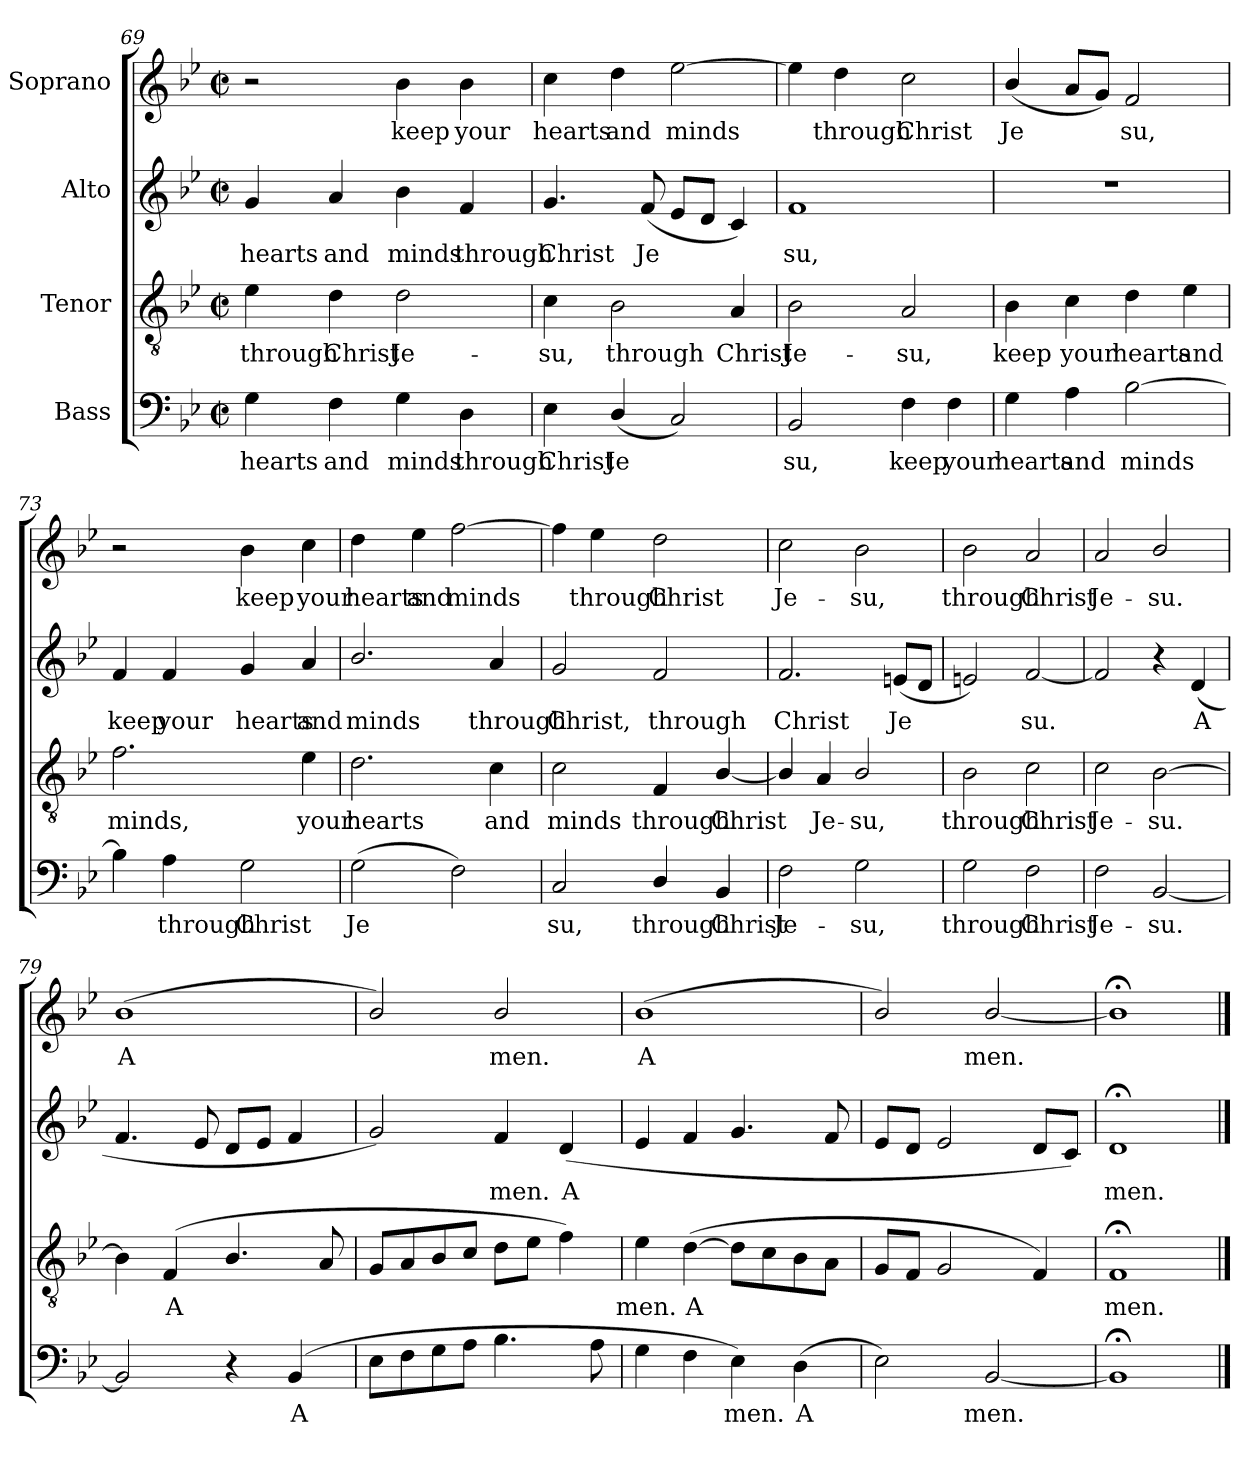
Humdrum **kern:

**kern	**text	**kern	**text	**kern	**text	**kern	**text
*part4	*part4	*part3	*part3	*part2	*part2	*part1	*part1
*staff4	*staff4	*staff3	*staff3	*staff2	*staff2	*staff1	*staff1
*I"Bass	*	*I"Tenor	*	*I"Alto	*	*I"Soprano	*
*clefF4	*	*clefGv2	*	*clefG2	*	*clefG2	*
*k[b-e-]	*	*k[b-e-]	*	*k[b-e-]	*	*k[b-e-]	*
*B-:	*	*B-:	*	*B-:	*	*B-:	*
*M2/2	*	*M2/2	*	*M2/2	*	*M2/2	*
*met(c|)	*	*met(c|)	*	*met(c|)	*	*met(c|)	*
=69	=69	=69	=69	=69	=69	=69	=69
!	!LO:LY:b	!	!LO:LY:b	!	!LO:LY:b	!	!
4G\	hearts	4e-\	through	4g/	hearts	2r	.
!	!LO:LY:b	!	!LO:LY:b	!	!LO:LY:b	!	!
4F\	and	4d\	Christ	4a/	and	.	.
!	!LO:LY:b	!	!LO:LY:b	!	!LO:LY:b	!	!LO:LY:b
4G\	minds	2d\	Je-	4b-\	minds	4b-\	keep
!	!LO:LY:b	!	!	!	!LO:LY:b	!	!LO:LY:b
4D\	through	.	.	4f/	through	4b-\	your
!!LO:PB:g=z
=70	=70	=70	=70	=70	=70	=70	=70
!	!LO:LY:b	!	!LO:LY:b	!	!LO:LY:b	!	!LO:LY:b
4E-\	Christ	4c\	-su,	4.g/	Christ	4cc\	hearts
!	!LO:LY:b	!	!LO:LY:b	!	!	!	!LO:LY:b
(<4D/	Je	2B-\	through	.	.	4dd\	and
!	!	!	!	!	!LO:LY:b	!	!
.	.	.	.	(<8f/	Je	.	.
!	!	!	!	!	!	!	!LO:LY:b
2C/)	.	.	.	8e-/L	.	[2ee-\	minds
.	.	.	.	8d/J	.	.	.
!	!	!	!LO:LY:b	!	!	!	!
.	.	4A/	Christ	4c/)	.	.	.
=71	=71	=71	=71	=71	=71	=71	=71
!	!LO:LY:b	!	!LO:LY:b	!	!LO:LY:b	!	!
2BB-/	su,	2B-\	Je-	1f	su,	4ee-\]	.
!	!	!	!	!	!	!	!LO:LY:b
.	.	.	.	.	.	4dd\	through
!	!LO:LY:b	!	!LO:LY:b	!	!	!	!LO:LY:b
4F\	keep	2A/	-su,	.	.	2cc\	Christ
!	!LO:LY:b	!	!	!	!	!	!
4F\	your	.	.	.	.	.	.
=72	=72	=72	=72	=72	=72	=72	=72
!	!LO:LY:b	!	!LO:LY:b	!	!	!	!LO:LY:b
4G\	hearts	4B-\	keep	1r	.	(<4b-/	Je
!	!LO:LY:b	!	!LO:LY:b	!	!	!	!
4A\	and	4c\	your	.	.	8a/L	.
.	.	.	.	.	.	8g/J)	.
!	!LO:LY:b	!	!LO:LY:b	!	!	!	!LO:LY:b
[2B-\	minds	4d\	hearts	.	.	2f/	su,
!	!	!	!LO:LY:b	!	!	!	!
.	.	4e-\	and	.	.	.	.
=73	=73	=73	=73	=73	=73	=73	=73
!	!	!	!LO:LY:b	!	!LO:LY:b	!	!
4B-\]	.	2.f\	minds,	4f/	keep	2r	.
!	!LO:LY:b	!	!	!	!LO:LY:b	!	!
4A\	through	.	.	4f/	your	.	.
!	!LO:LY:b	!	!	!	!LO:LY:b	!	!LO:LY:b
2G\	Christ	.	.	4g/	hearts	4b-\	keep
!	!	!	!LO:LY:b	!	!LO:LY:b	!	!LO:LY:b
.	.	4e-\	your	4a/	and	4cc\	your
=74	=74	=74	=74	=74	=74	=74	=74
!	!LO:LY:b	!	!LO:LY:b	!	!LO:LY:b	!	!LO:LY:b
(>2G\	Je	2.d\	hearts	2.b-/	minds	4dd\	hearts
!	!	!	!	!	!	!	!LO:LY:b
.	.	.	.	.	.	4ee-\	and
!	!	!	!	!	!	!	!LO:LY:b
2F\)	.	.	.	.	.	[2ff\	minds
!	!	!	!LO:LY:b	!	!LO:LY:b	!	!
.	.	4c\	and	4a/	through	.	.
!!LO:LB:g=z
=75	=75	=75	=75	=75	=75	=75	=75
!	!LO:LY:b	!	!LO:LY:b	!	!LO:LY:b	!	!
2C/	su,	2c\	minds	2g/	Christ,	4ff\]	.
!	!	!	!	!	!	!	!LO:LY:b
.	.	.	.	.	.	4ee-\	through
!	!LO:LY:b	!	!LO:LY:b	!	!LO:LY:b	!	!LO:LY:b
4D/	through	4F/	through	2f/	through	2dd\	Christ
!	!LO:LY:b	!	!LO:LY:b	!	!	!	!
4BB-/	Christ	[4B-/	Christ	.	.	.	.
=76	=76	=76	=76	=76	=76	=76	=76
!	!LO:LY:b	!	!	!	!LO:LY:b	!	!LO:LY:b
2F\	Je-	4B-/]	.	2.f/	Christ	2cc\	Je-
!	!	!	!LO:LY:b	!	!	!	!
.	.	4A/	Je-	.	.	.	.
!	!LO:LY:b	!	!LO:LY:b	!	!	!	!LO:LY:b
2G\	-su,	2B-/	-su,	.	.	2b-\	-su,
!	!	!	!	!	!LO:LY:b	!	!
.	.	.	.	(<8en/L	Je	.	.
.	.	.	.	8d/J	.	.	.
=77	=77	=77	=77	=77	=77	=77	=77
!	!LO:LY:b	!	!LO:LY:b	!	!	!	!LO:LY:b
2G\	through	2B-\	through	2en/)	.	2b-\	through
!	!LO:LY:b	!	!LO:LY:b	!	!LO:LY:b	!	!LO:LY:b
2F\	Christ	2c\	Christ	[2f/	su.	2a/	Christ
=78	=78	=78	=78	=78	=78	=78	=78
!	!LO:LY:b	!	!LO:LY:b	!	!	!	!LO:LY:b
2F\	Je-	2c\	Je-	2f/]	.	2a/	Je-
!	!LO:LY:b	!	!LO:LY:b	!	!	!	!LO:LY:b
[2BB-/	-su.	[2B-\	-su.	4r	.	2b-/	-su.
!	!	!	!	!	!LO:LY:b	!	!
.	.	.	.	(<4d/	A	.	.
!!LO:PB:g=z
=79	=79	=79	=79	=79	=79	=79	=79
!	!	!	!	!	!	!	!LO:LY:b
2BB-/]	.	4B-\]	.	4.f/	.	(<1b-	A
!	!	!	!LO:LY:b	!	!	!	!
.	.	(>4F/	A	.	.	.	.
.	.	.	.	8e-/	.	.	.
4r	.	4.B-/	.	8d/L	.	.	.
.	.	.	.	8e-/J	.	.	.
!	!LO:LY:b	!	!	!	!	!	!
(>4BB-/	A	.	.	4f/	.	.	.
.	.	8A/	.	.	.	.	.
=80	=80	=80	=80	=80	=80	=80	=80
8E-\L	.	8G/L	.	2g/)	.	2b-/)	.
8F\	.	8A/	.	.	.	.	.
8G\	.	8B-/	.	.	.	.	.
8A\J	.	8c/J	.	.	.	.	.
!	!	!	!	!	!LO:LY:b	!	!LO:LY:b
4.B-\	.	8d\L	.	4f/	men.	2b-/	men.
.	.	8e-\J	.	.	.	.	.
!	!	!	!	!	!LO:LY:b	!	!
.	.	4f\)	.	(<4d/	A	.	.
8A\	.	.	.	.	.	.	.
=81	=81	=81	=81	=81	=81	=81	=81
!	!	!	!LO:LY:b	!	!	!	!LO:LY:b
4G\	.	4e-\	men.	4e-/	.	(<1b-	A
!	!	!	!LO:LY:b	!	!	!	!
4F\	.	(<[4d\	A	4f/	.	.	.
!	!LO:LY:b	!	!	!	!	!	!
4E-\)	men.	8d\L]	.	4.g/	.	.	.
.	.	8c\	.	.	.	.	.
!	!LO:LY:b	!	!	!	!	!	!
(>4D\	A	8B-\	.	.	.	.	.
.	.	8A\J	.	8f/	.	.	.
=82	=82	=82	=82	=82	=82	=82	=82
2E-\)	.	8G/L	.	8e-/L	.	2b-/)	.
.	.	8F/J	.	8d/J	.	.	.
.	.	2G/	.	2e-/	.	.	.
!	!LO:LY:b	!	!	!	!	!	!LO:LY:b
[2BB-/	men.	.	.	.	.	[2b-/	men.
.	.	4F/)	.	8d/L	.	.	.
.	.	.	.	8c/J)	.	.	.
=83	=83	=83	=83	=83	=83	=83	=83
!	!	!	!LO:LY:b	!	!LO:LY:b	!	!
1BB-;]	.	1F;	men.	1d;	men.	1b-;<]	.
==	==	==	==	==	==	==	==
*-	*-	*-	*-	*-	*-	*-	*-
